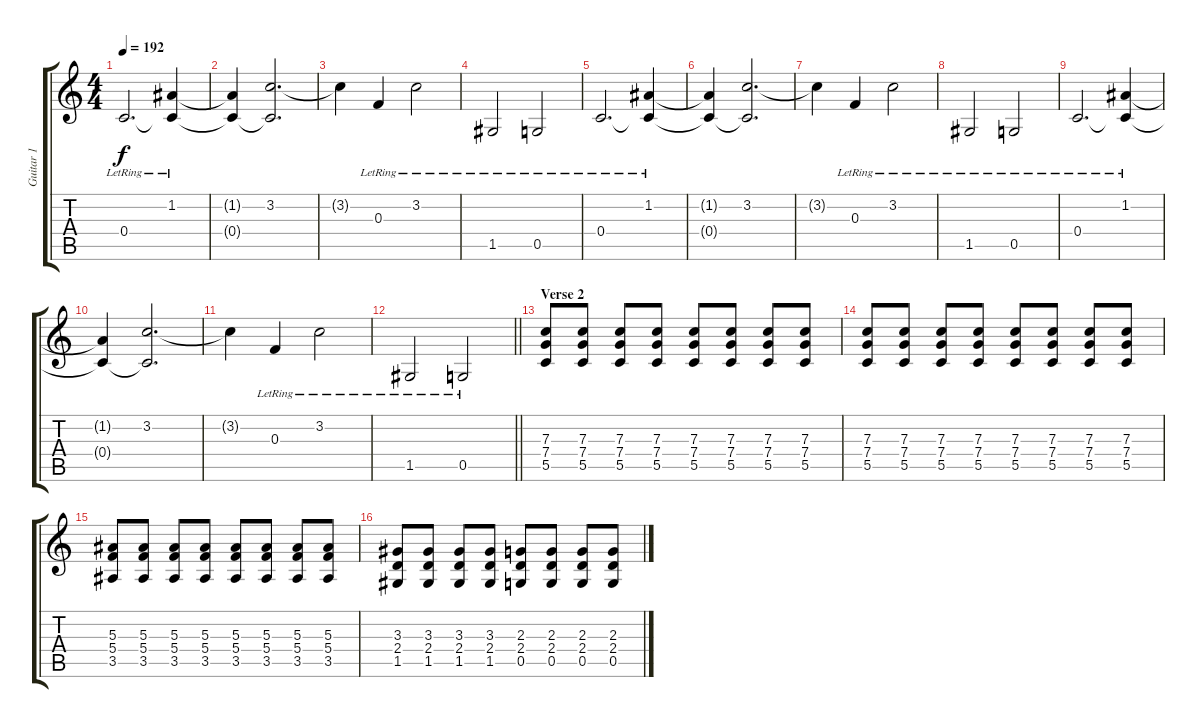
\track ("Guitar 1" "Guitar 1") {instrument overdrivenguitar}
\staff {score tabs}
\tuning (D4 A3 F3 C3 G2 C2) {hide}
\ts (4 4)
\tempo 192
\clef g2
\ks c
0.4{lr}.2{d dy f} (1.2{lr} 0.4{t}).4 |
(1.2{t} 0.4{t}).4 (3.2 0.4{t}).2{d} |
3.2{t}.4 0.3{lr}.4 3.2{lr}.2 |
1.5{lr}.2 0.5{lr}.2 |
0.4{lr}.2{d} (1.2{lr} 0.4{t}).4 |
(1.2{t} 0.4{t}).4 (3.2 0.4{t}).2{d} |
3.2{t}.4 0.3{lr}.4 3.2{lr}.2 |
1.5{lr}.2 0.5{lr}.2 |
0.4{lr}.2{d} (1.2{lr} 0.4{t}).4 |
(1.2{t} 0.4{t}).4 (3.2 0.4{t}).2{d} |
3.2{t}.4 0.3{lr}.4 3.2{lr}.2 |
\barLineRight lightlight
1.5{lr}.2 0.5{lr}.2 |
\section ("" "Verse 2")
(7.3 7.4 5.5).8{instrument overdrivenguitar} (7.3 7.4 5.5).8 (7.3 7.4 5.5).8 (7.3 7.4 5.5).8 (7.3 7.4 5.5).8 (7.3 7.4 5.5).8 (7.3 7.4 5.5).8 (7.3 7.4 5.5).8 |
(7.3 7.4 5.5).8 (7.3 7.4 5.5).8 (7.3 7.4 5.5).8 (7.3 7.4 5.5).8 (7.3 7.4 5.5).8 (7.3 7.4 5.5).8 (7.3 7.4 5.5).8 (7.3 7.4 5.5).8 |
(5.3 5.4 3.5).8 (5.3 5.4 3.5).8 (5.3 5.4 3.5).8 (5.3 5.4 3.5).8 (5.3 5.4 3.5).8 (5.3 5.4 3.5).8 (5.3 5.4 3.5).8 (5.3 5.4 3.5).8 |
(3.3 2.4 1.5).8 (3.3 2.4 1.5).8 (3.3 2.4 1.5).8 (3.3 2.4 1.5).8 (2.3 2.4 0.5).8 (2.3 2.4 0.5).8 (2.3 2.4 0.5).8 (2.3 2.4 0.5).8
